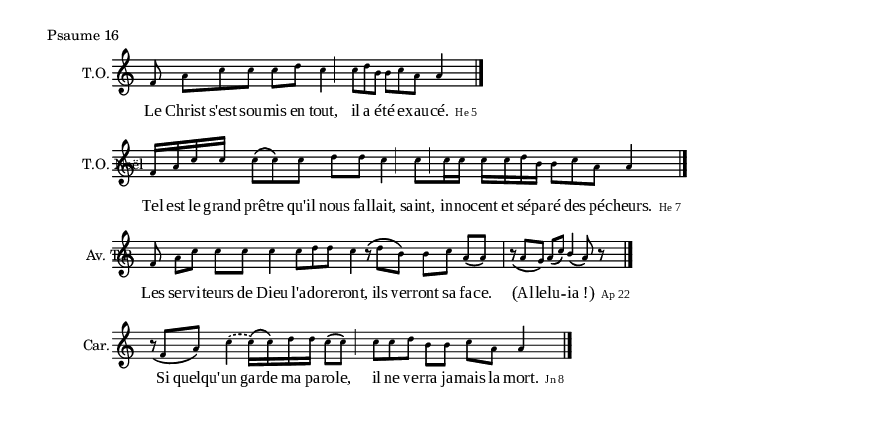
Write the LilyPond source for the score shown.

\version "2.10.0"
\include "definitions.ly"
\markup { Psaume 16}


\relative c' { 
	\new Staff {
		\cadenzaOn
		\set Staff.instrumentName = \markup{ \center-align { T.O. } }
		
		f8 \times 2/3 { a[ c c] } c[ d] c4 \cesure  \pespace
		\times 2/3 { c8[ d b] } 
		\times 2/3 { b[ c a] } a4
		\endBar
		
	}

	\addlyrics {
		Le Christ s'est sou -- mis en tout, il a é -- té e -- xau -- cé.
		\markup { \citation #"He 5" } 
	}
	
	
}
\relative c' { 
	\new Staff {
		\cadenzaOn
		\set Staff.instrumentName = \markup{ \center-align { T.O. Noël } }
		
		f16[ a c c] 
		\times 2/3 { c8[\( c\) c] } 
		d[ d] 
		c4 
		\cesure \pespace
		c8[ \cesure \pespace c16 c] 
		c[ c d b] 
		\times 2/3 { b8[ c a] }
		a4

		
		
		\endBar
	}

	\addlyrics {
		Tel est le grand prê -- tre qu'il nous fal -- lait, saint, in -- no -- cent et sé -- pa -- ré des pé -- cheurs.
		\markup { \citation #"He 7" }
	}
	
	
}

\relative c' { 
	\new Staff {
		\cadenzaOn
		\set Staff.instrumentName = \markup{ \center-align { Av. T.P. } }
		
		f8 a[ c] c[ c]  c4 
		\times 2/3 { c8[ d d] }
		c4 
		\times 2/3 { r8\( d[ b\)] }
		b[ c] a[\( a\)] 
		\pespace
		\barre
		\times 2/3 { r8_\( a[ g\)] }
		\stemUp
		a[\( c\)] 
		b4\( a8\) r
		\stemNeutral

		
		
		\endBar
	}

	\addlyrics {
		Les ser -- vi -- teurs de Dieu l'a -- do -- re -- ront, ils ver -- ront sa fa -- ce. "(Al" -- le -- lu -- _ "ia !)" _ 
		\markup { \citation #"Ap 22" } 
	}
	
	
}
\relative c' { 
	\new Staff {
		\cadenzaOn
		\set Staff.instrumentName = \markup{ \center-align { Car. } }
		
		\times 2/3 { r8_\( f[ a\)] }
		\slurDashed
		c4( c16)[\( c\) d d] c8[\( c\)]
		\cesure \pespace
		\times 2/3 { c[ c d] }
		b[ b] c[ a] a4
		
		
		\endBar
	}

	\addlyrics {
		Si "quelqu'" -- un gar -- de ma pa -- ro -- le, il ne ve -- rra ja -- mais la mort.
		\markup { \citation #"Jn 8" } 
	}
	
	
}

	
\version "2.10.10"  % necessary for upgrading to future LilyPond versions.
